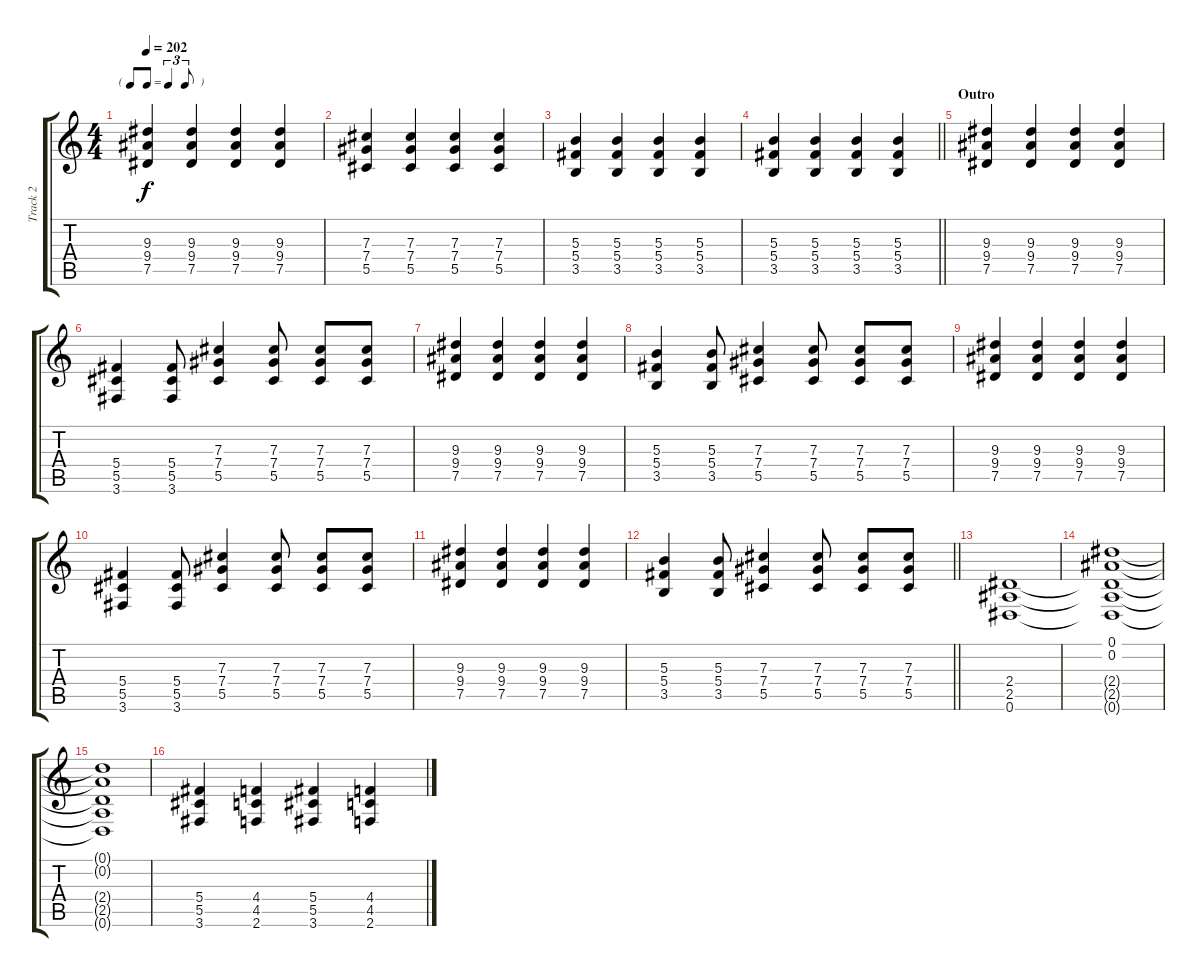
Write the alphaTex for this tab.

\track ("Track 2" "Track 2") {instrument distortionguitar}
\staff {score tabs}
\tuning (Eb4 Bb3 Gb3 Db3 Ab2 Eb2) {hide}
\ts (4 4)
\tf triplet8th
\tempo 202
\clef g2
\ks c
(9.3 9.4 7.5).4{dy f} (9.3 9.4 7.5).4 (9.3 9.4 7.5).4 (9.3 9.4 7.5).4 |
(7.3 7.4 5.5).4 (7.3 7.4 5.5).4 (7.3 7.4 5.5).4 (7.3 7.4 5.5).4 |
(5.3 5.4 3.5).4 (5.3 5.4 3.5).4 (5.3 5.4 3.5).4 (5.3 5.4 3.5).4 |
\barLineRight lightlight
(5.3 5.4 3.5).4 (5.3 5.4 3.5).4 (5.3 5.4 3.5).4 (5.3 5.4 3.5).4 |
\section ("" "Outro")
(9.3 9.4 7.5).4 (9.3 9.4 7.5).4 (9.3 9.4 7.5).4 (9.3 9.4 7.5).4 |
(5.4 5.5 3.6).4 (5.4 5.5 3.6).8 (7.3 7.4 5.5).4 (7.3 7.4 5.5).8 (7.3 7.4 5.5).8 (7.3 7.4 5.5).8 |
(9.3 9.4 7.5).4 (9.3 9.4 7.5).4 (9.3 9.4 7.5).4 (9.3 9.4 7.5).4 |
(5.3 5.4 3.5).4 (5.3 5.4 3.5).8 (7.3 7.4 5.5).4 (7.3 7.4 5.5).8 (7.3 7.4 5.5).8 (7.3 7.4 5.5).8 |
(9.3 9.4 7.5).4 (9.3 9.4 7.5).4 (9.3 9.4 7.5).4 (9.3 9.4 7.5).4 |
(5.4 5.5 3.6).4 (5.4 5.5 3.6).8 (7.3 7.4 5.5).4 (7.3 7.4 5.5).8 (7.3 7.4 5.5).8 (7.3 7.4 5.5).8 |
(9.3 9.4 7.5).4 (9.3 9.4 7.5).4 (9.3 9.4 7.5).4 (9.3 9.4 7.5).4 |
\barLineRight lightlight
(5.3 5.4 3.5).4 (5.3 5.4 3.5).8 (7.3 7.4 5.5).4 (7.3 7.4 5.5).8 (7.3 7.4 5.5).8 (7.3 7.4 5.5).8 |
(2.4 2.5 0.6).1 |
(0.1 0.2 2.4{t} 2.5{t} 0.6{t}).1 |
(0.1{t} 0.2{t} 2.4{t} 2.5{t} 0.6{t}).1 |
(5.4 5.5 3.6).4 (4.4 4.5 2.6).4 (5.4 5.5 3.6).4 (4.4 4.5 2.6).4
